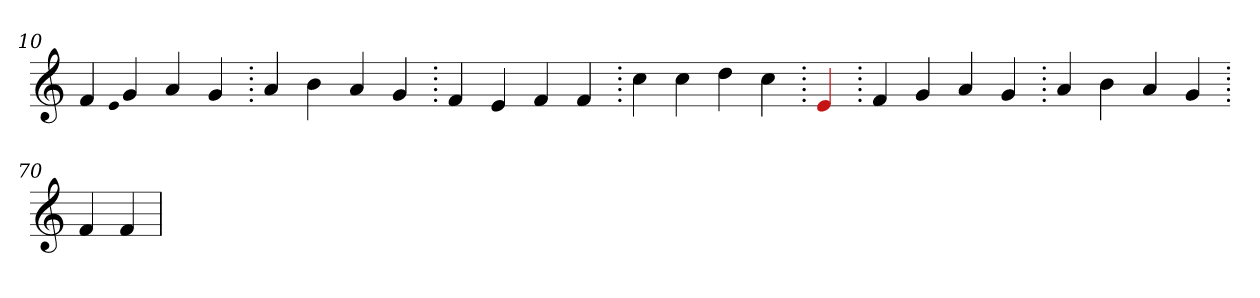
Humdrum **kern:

**kern
*part1
*staff1
*clefG2
=10.
4f
qqe
4g
4a
4g
=20.
4a
4b
4a
4g
=30.
4f
4e
4f
4f
=40.
4cc
4cc
4dd
4cc
=50.
4Re
=50.
4f
4g
4a
4g
=60.
4a
4b
4a
4g
=70.
4f
4f
=
*-
